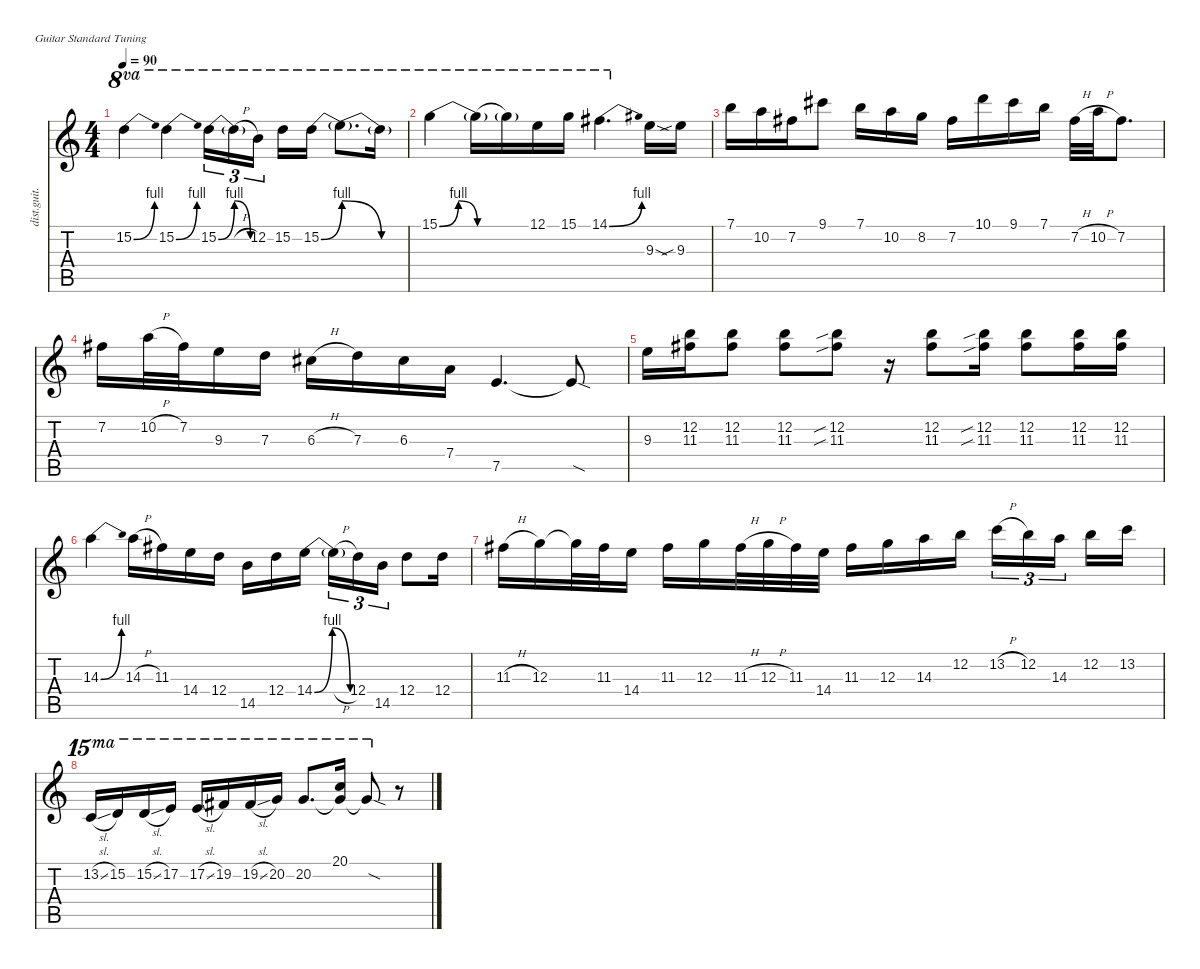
\defaultSystemsLayout 4
\hideDynamics
\bracketExtendMode nobrackets
\otherSystemsTrackNameOrientation horizontal
\track ("Guitar 1" "dist.guit.") {defaultSystemsLayout 4 mute instrument distortionguitar}
\staff {score tabs}
\tuning (E4 B3 G3 D3 A2 E2)
\ts (4 4)
\tempo 90
\clef g2
\ks aminor
15.2{be (bend 0 0 15 4)}.4{ot 8va dy f beam Down} 15.2{be (bend 0 0 15 4)}.4{ot 8va beam Down} 15.2{be (bendrelease 0 0 30 4 30 4 60 0)}.16{tu (3 2) ot 8va beam Down} 15.2{h t}.16{tu (3 2) ot 8va beam Down} 12.2.16{tu (3 2) ot 8va beam Down} 15.2.16{ot 8va beam Down} 15.2{be (bend 0 0 60 4)}.16{ot 8va beam Down} 15.2{be (release 0 4 60 0) t}.8{d ot 8va beam Down} 15.2{be (hold 0 0 60 0) t}.16{ot 8va beam Down} |
15.1{be (bendrelease 0 0 30 4 30 4 60 0)}.4{ot 8va beam Down} 15.1{be (hold 0 0 60 0) t}.16{ot 8va beam Down} 15.1{be (hold 0 0 60 0) t}.16{ot 8va beam Down} 12.1.16{ot 8va beam Down} 15.1.16{ot 8va beam Down} 14.1{be (bend 0 0 15 4) acc #}.4{d ot 8va beam Down} 9.3{sod}.16{beam Down} 9.3{sib}.16{beam Down} |
7.1.16{beam Down} 10.2.16{beam Down} 7.2{acc #}.16{beam Down} 9.1{acc #}.8{beam Down} 7.1.16{beam Down} 10.2.16{beam Down} 8.2.16{beam Down} 7.2{acc #}.16{beam Down} 10.1.16{beam Down} 9.1{acc #}.16{beam Down} 7.1.16{beam Down} 7.2{h acc #}.32{beam Down} 10.2{h}.32{beam Down} 7.2{acc #}.8{d beam Down} |
7.2{acc #}.16{beam Down} 10.2{h}.32{beam Down} 7.2{acc #}.32{beam Down} 9.3.16{beam Down} 7.3.16{beam Down} 6.3{h acc #}.16{beam Down} 7.3.16{beam Down} 6.3{acc #}.16{beam Down} 7.4.16{beam Down} 7.5.4{d beam Up} 7.5{sod t}.8{beam Up} |
9.3.16{beam Down} (12.2 11.3{acc #}).16{beam Down} (12.2 11.3{acc #}).8{beam Down} (12.2 11.3{acc #}).8{beam Down} (12.2{sib} 11.3{sib acc #}).8{beam Down} r.16{beam Down} (12.2 11.3{acc #}).8{beam Down} (12.2{sib} 11.3{sib acc #}).16{beam Down} (12.2 11.3{acc #}).8{beam Down} (12.2 11.3{acc #}).16{beam Down} (12.2 11.3{acc #}).16{beam Down} |
14.3{be (bend 0 0 15 4)}.4{beam Down} 14.3{h}.16{beam Down} 11.3{acc #}.16{beam Down} 14.4.16{beam Down} 12.4.16{beam Down} 14.5.16{beam Down} 12.4.16{beam Down} 14.4{be (bendrelease 0 0 30 4 30 4 60 0)}.16{beam Down} 14.4{h t}.16{tu (3 2) beam Down} 12.4.16{tu (3 2) beam Down} 14.5.16{tu (3 2) beam Down} 12.4.8{beam Down} 12.4.16{beam Down} |
11.3{h acc #}.16{beam Down} 12.3.16{beam Down} 12.3{t}.32{beam Down} 11.3{acc #}.32{beam Down} 14.4.16{beam Down} 11.3{acc #}.16{beam Down} 12.3.16{beam Down} 11.3{h acc #}.32{beam Down} 12.3{h}.32{beam Down} 11.3{acc #}.32{beam Down} 14.4.32{beam Down} 11.3{acc #}.16{beam Down} 12.3.16{beam Down} 14.3.16{beam Down} 12.2.16{beam Down} 13.2{h}.16{tu (3 2) beam Down} 12.2.16{tu (3 2) beam Down} 14.3.16{tu (3 2) beam Down} 12.2.16{beam Down} 13.2.16{beam Down} |
13.2{sl}.16{ot 15ma beam Up} 15.2.16{ot 15ma beam Up} 15.2{sl}.16{ot 15ma beam Up} 17.2.16{ot 15ma beam Up} 17.2{sl}.16{ot 15ma beam Up} 19.2{acc #}.16{ot 15ma beam Up} 19.2{sl acc #}.16{ot 15ma beam Up} 20.2.16{ot 15ma beam Up} 20.2.8{d ot 15ma beam Up} (20.1 20.2{t}).16{ot 15ma beam Up} 20.2{sod t}.8{ot 15ma beam Up} r.8{beam Up}
